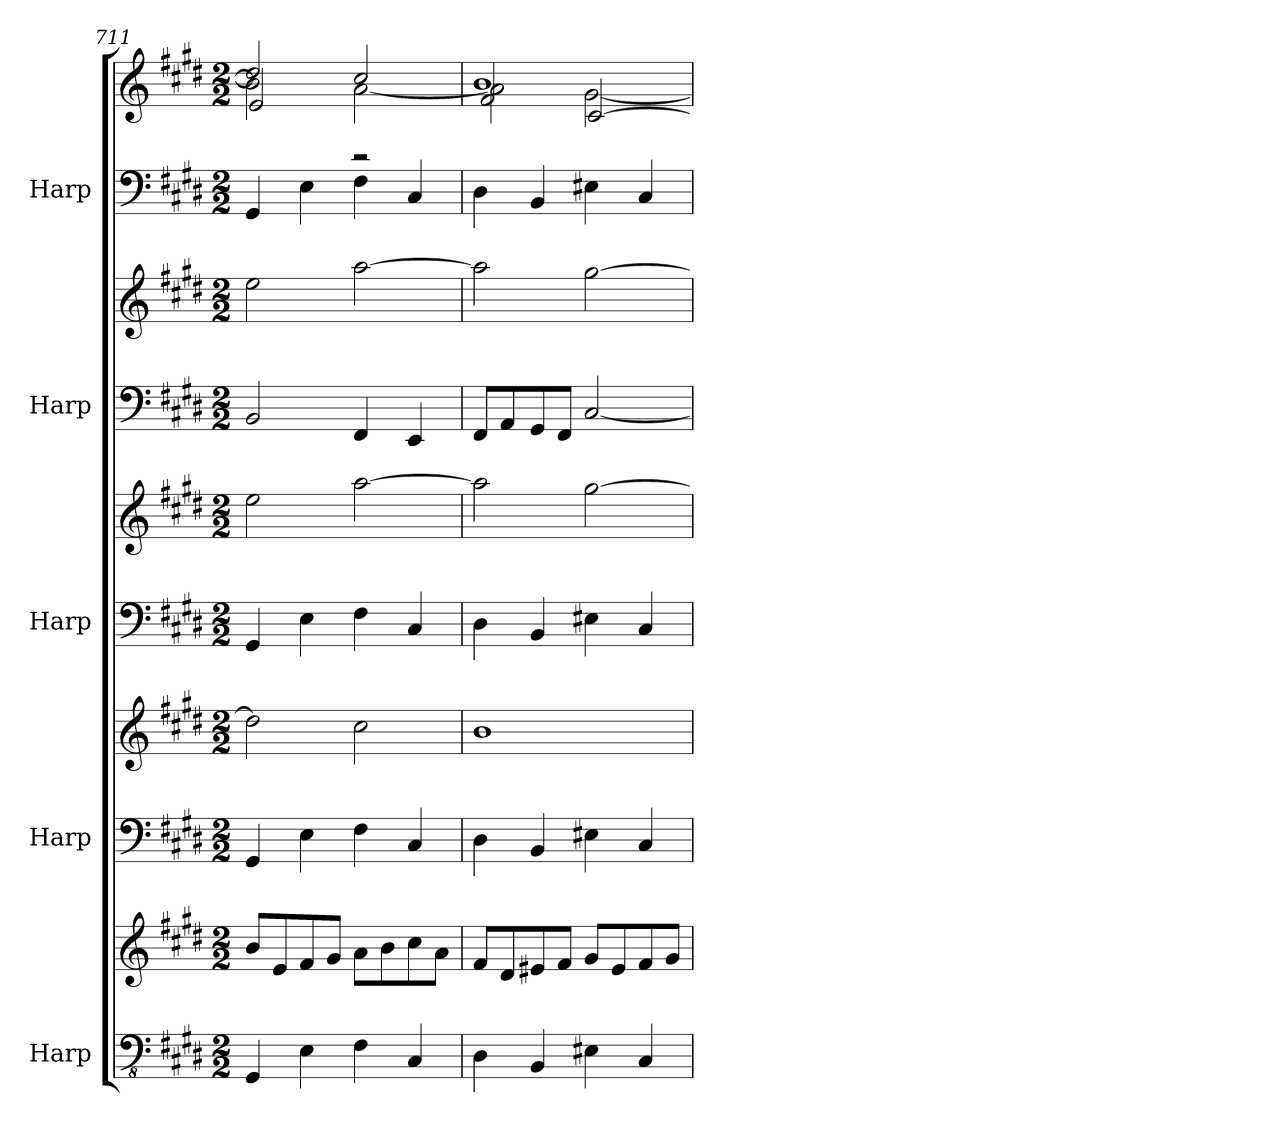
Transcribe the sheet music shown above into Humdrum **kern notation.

**kern	**kern	**kern	**kern	**kern	**kern	**kern	**kern	**kern	**kern
*part5	*part5	*part4	*part4	*part3	*part3	*part2	*part2	*part1	*part1
*staff10	*staff9	*staff8	*staff7	*staff6	*staff5	*staff4	*staff3	*staff2	*staff1
*I"Harp	*	*I"Harp	*	*I"Harp	*	*I"Harp	*	*I"Harp	*
*I'Hp	*	*I'Hp	*	*I'Hp	*	*I'Hp	*	*I'Hp	*
*clefFv4	*clefG2	*clefF4	*clefG2	*clefF4	*clefG2	*clefF4	*clefG2	*clefF4	*clefG2
*k[f#c#g#d#]	*k[f#c#g#d#]	*k[f#c#g#d#]	*k[f#c#g#d#]	*k[f#c#g#d#]	*k[f#c#g#d#]	*k[f#c#g#d#]	*k[f#c#g#d#]	*k[f#c#g#d#]	*k[f#c#g#d#]
*M2/2	*M2/2	*M2/2	*M2/2	*M2/2	*M2/2	*M2/2	*M2/2	*M2/2	*M2/2
=711	=711	=711	=711	=711	=711	=711	=711	=711	=711
*	*	*	*	*	*	*	*	*	*^
*	*	*	*	*	*	*	*	*	*	*^
4GGG#/	8b/L	4GG#/	2dd#\]	4GG#/	2ee\	2BB/	2ee\	4GG#/	2dd/]	2b\]	2e/
.	8e/	.	.	.	.	.	.	.	.	.	.
4EE\	8f#/	4E\	.	4E\	.	.	.	4E\	.	.	.
.	8g#/J	.	.	.	.	.	.	.	.	.	.
4FF#\	8a\L	4F#\	2cc#\	4F#\	[2aa\	4FF#/	[2aa\	4F#\	2cc#/	[2a\	2rBB
.	8b\	.	.	.	.	.	.	.	.	.	.
4CC#/	8cc#\	4C#/	.	4C#/	.	4EE/	.	4C#/	.	.	.
.	8a\J	.	.	.	.	.	.	.	.	.	.
!!LO:PB:g=z	!!	!!
=712	=712	=712	=712	=712	=712	=712	=712	=712	=712	=712	=712
4DD#\	8f#/L	4D#\	1b	4D#\	2aa\]	8FF#/L	2aa\]	4D#\	1b	2a\]	2f#/
.	8d#/	.	.	.	.	8AA/	.	.	.	.	.
4BBB/	8e#X/	4BB/	.	4BB/	.	8GG#/	.	4BB/	.	.	.
.	8f#/J	.	.	.	.	8FF#/J	.	.	.	.	.
4EE#X\	8g#/L	4E#X\	.	4E#X\	[2gg#\	[2C#/	[2gg#\	4E#X\	.	[2g#\	[2c#/
.	8e#/	.	.	.	.	.	.	.	.	.	.
4CC#/	8f#/	4C#/	.	4C#/	.	.	.	4C#/	.	.	.
.	8g#/J	.	.	.	.	.	.	.	.	.	.
*	*	*	*	*	*	*	*	*	*v	*v	*v
=	=	=	=	=	=	=	=	=	=
*-	*-	*-	*-	*-	*-	*-	*-	*-	*-
